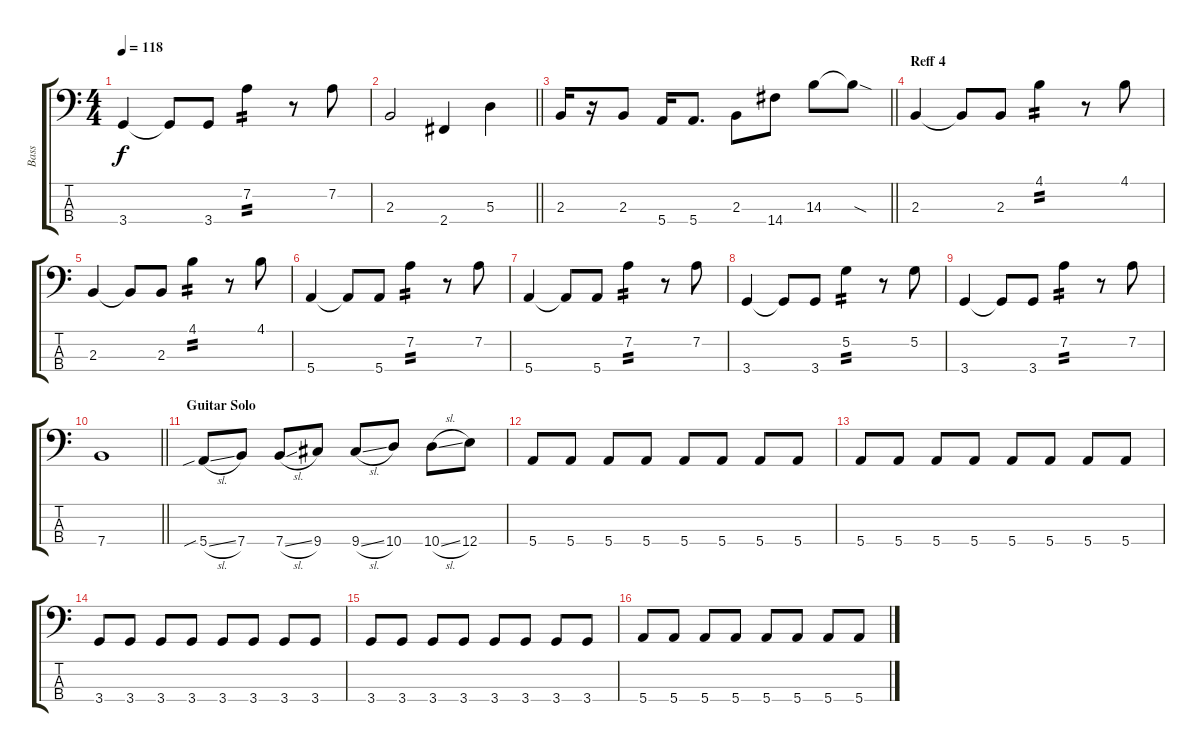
\track ("Bass" "Bass") {instrument electricbassfinger}
\staff {score tabs}
\tuning (G2 D2 A1 E1) {hide}
\ts (4 4)
\tempo 118
\clef f4
\ks c
3.4.4{dy f} 3.4{t}.8 3.4.8 7.2.4{tp 2} r.8 7.2.8 |
\barLineRight lightlight
2.3.2 2.4.4 5.3.4 |
\barLineRight lightlight
2.3.16 r.16 2.3.8 5.4.16 5.4.8{d} 2.3.8 14.4.8 14.3.8 14.3{sod t}.8 |
\section ("" "Reff 4")
2.3.4 2.3{t}.8 2.3.8 4.1.4{tp 2} r.8 4.1.8 |
2.3.4 2.3{t}.8 2.3.8 4.1.4{tp 2} r.8 4.1.8 |
5.4.4 5.4{t}.8 5.4.8 7.2.4{tp 2} r.8 7.2.8 |
5.4.4 5.4{t}.8 5.4.8 7.2.4{tp 2} r.8 7.2.8 |
3.4.4 3.4{t}.8 3.4.8 5.2.4{tp 2} r.8 5.2.8 |
3.4.4 3.4{t}.8 3.4.8 7.2.4{tp 2} r.8 7.2.8 |
\barLineRight lightlight
7.4.1 |
\section ("" "Guitar Solo")
5.4{sib sl}.8 7.4.8 7.4{sl}.8 9.4.8 9.4{sl}.8 10.4.8 10.4{sl}.8 12.4.8 |
5.4.8 5.4.8 5.4.8 5.4.8 5.4.8 5.4.8 5.4.8 5.4.8 |
5.4.8 5.4.8 5.4.8 5.4.8 5.4.8 5.4.8 5.4.8 5.4.8 |
3.4.8 3.4.8 3.4.8 3.4.8 3.4.8 3.4.8 3.4.8 3.4.8 |
3.4.8 3.4.8 3.4.8 3.4.8 3.4.8 3.4.8 3.4.8 3.4.8 |
5.4.8 5.4.8 5.4.8 5.4.8 5.4.8 5.4.8 5.4.8 5.4.8
